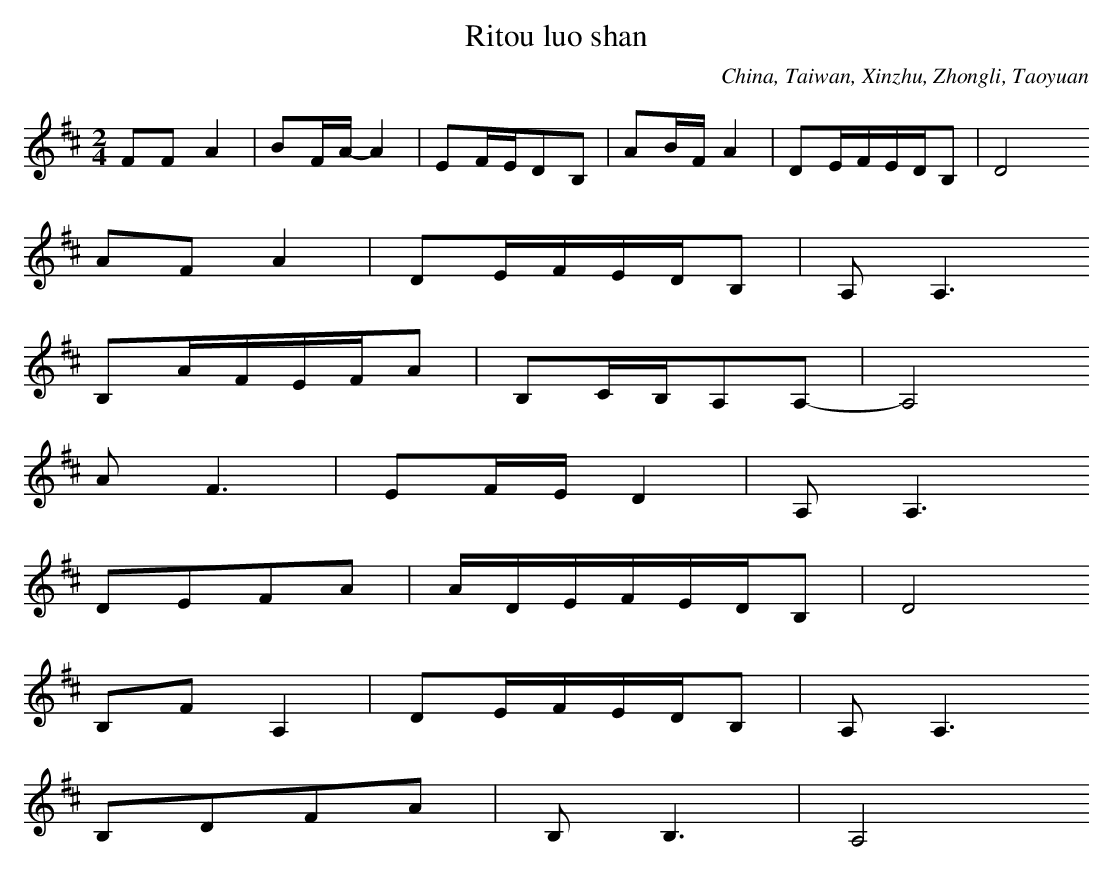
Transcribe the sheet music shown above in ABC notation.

X:1
T: Ritou luo shan
O: China, Taiwan, Xinzhu, Zhongli, Taoyuan
M: 2/4
L: 1/16
K: D
F2F2A4 | B2FA-A4 | E2FED2B,2 | A2BFA4 | D2EFEDB,2 | D8
A2F2A4 | D2EFEDB,2 | A,2A,6
B,2AFEFA2 | B,2CB,A,2A,2- | A,8
A2F6 | E2FED4 | A,2A,6
D2E2F2A2 | ADEFEDB,2 | D8
B,2F2A,4 | D2EFEDB,2 | A,2A,6
B,2D2F2A2 | B,2B,6 | A,8
